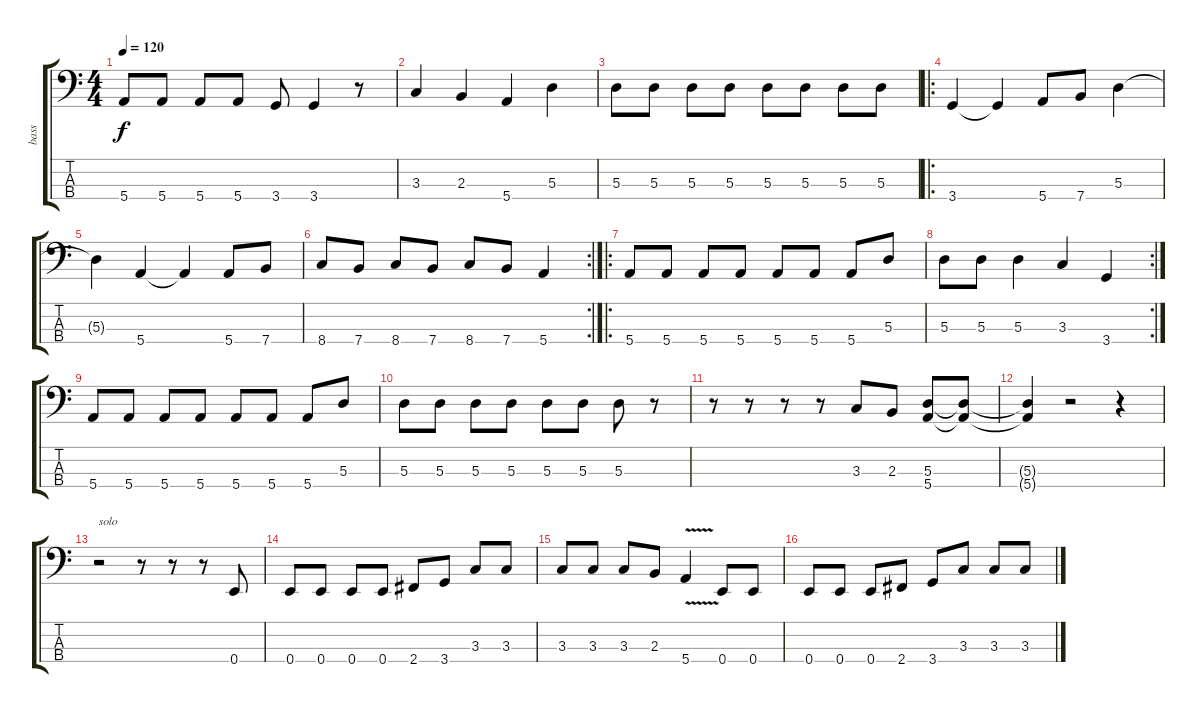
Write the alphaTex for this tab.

\track ("bass" "bass") {instrument electricbassfinger}
\staff {score tabs}
\tuning (G2 D2 A1 E1) {hide}
\ts (4 4)
\tempo 120
\clef f4
\ks c
5.4.8{dy f} 5.4.8 5.4.8 5.4.8 3.4.8 3.4.4 r.8 |
3.3.4 2.3.4 5.4.4 5.3.4 |
5.3.8 5.3.8 5.3.8 5.3.8 5.3.8 5.3.8 5.3.8 5.3.8 |
\ro
3.4.4 3.4{t}.4 5.4.8 7.4.8 5.3.4 |
5.3{t}.4 5.4.4 5.4{t}.4 5.4.8 7.4.8 |
\rc 2
8.4.8 7.4.8 8.4.8 7.4.8 8.4.8 7.4.8 5.4.4 |
\ro
5.4.8 5.4.8 5.4.8 5.4.8 5.4.8 5.4.8 5.4.8 5.3.8 |
\rc 2
5.3.8 5.3.8 5.3.4 3.3.4 3.4.4 |
5.4.8 5.4.8 5.4.8 5.4.8 5.4.8 5.4.8 5.4.8 5.3.8 |
5.3.8 5.3.8 5.3.8 5.3.8 5.3.8 5.3.8 5.3.8 r.8 |
r.8 r.8 r.8 r.8 3.3.8 2.3.8 (5.3 5.4).8 (5.3{t} 5.4{t}).8 |
(5.3{t} 5.4{t}).4 r.2 r.4 |
r.2{txt "solo "} r.8 r.8 r.8 0.4.8 |
0.4.8 0.4.8 0.4.8 0.4.8 2.4.8 3.4.8 3.3.8 3.3.8 |
3.3.8 3.3.8 3.3.8 2.3.8 5.4{v}.4 0.4.8 0.4.8 |
0.4.8 0.4.8 0.4.8 2.4.8 3.4.8 3.3.8 3.3.8 3.3.8
